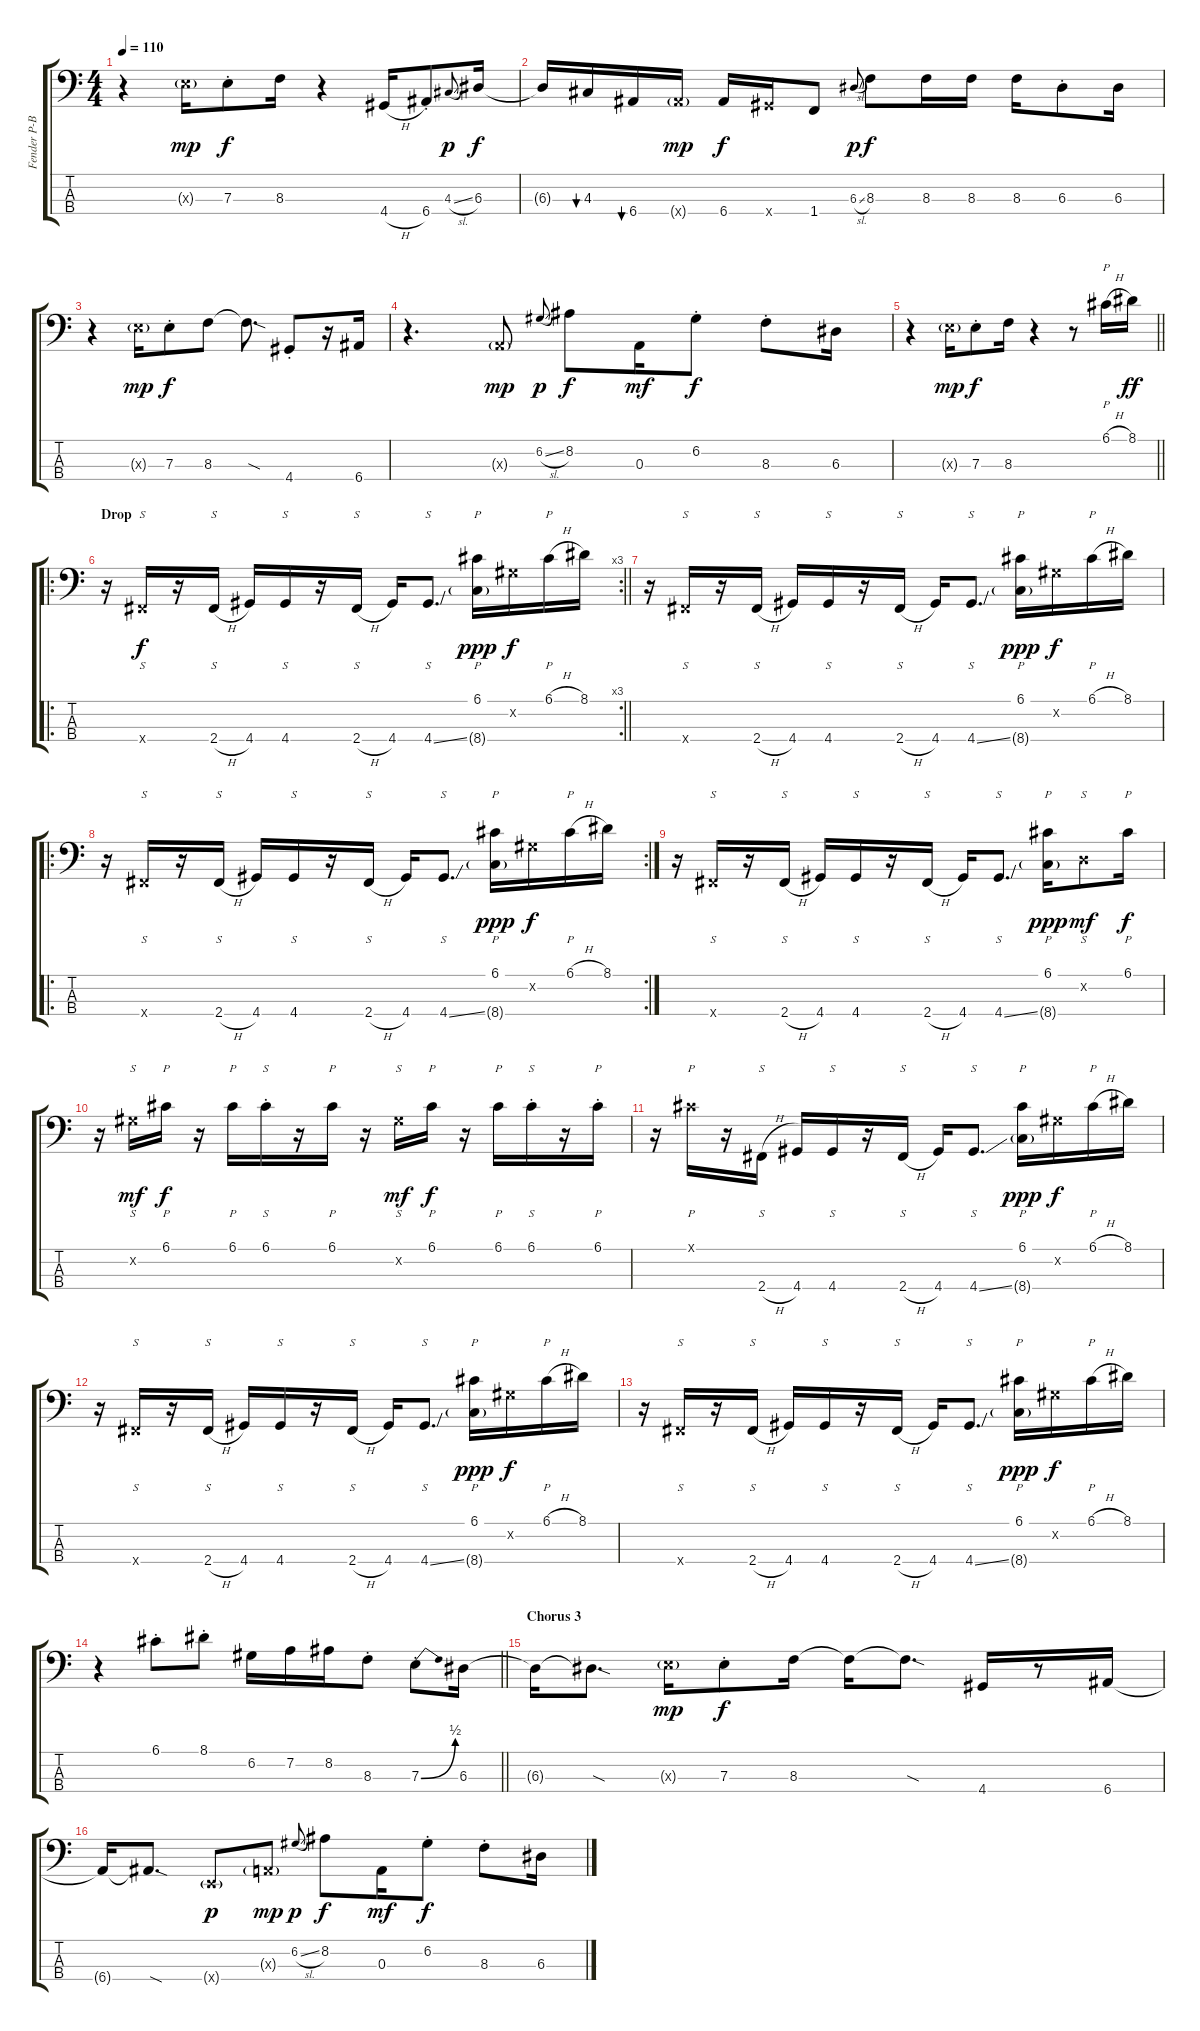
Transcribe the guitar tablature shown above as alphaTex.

\track ("Fender P-Bass (Stuart Zender)" "Fender P-B") {instrument electricbassfinger}
\staff {score tabs}
\tuning (G2 D2 A1 E1) {hide}
\ts (4 4)
\tempo 110
\clef f4
\ks c
r.4{dy f} 7.3{g x}.16{dy mp} 7.3{st}.8{dy f} 8.3.16 r.4 4.4{h}.16 6.4{st}.8 4.3{sl}.8{gr onbeat dy p} 6.3.16{dy f} |
6.3{t}.16 4.3.16{bu 30} 6.4.16{bu 30} 6.4{g x}.16{dy mp} 6.4.16{dy f} 4.4{x}.16 1.4.8 6.3{sl}.8{gr onbeat dy p} 8.3.8{dy f} 8.3.16 8.3.16 8.3.16 6.3{st}.8 6.3.16 |
r.4 7.3{g x}.16{dy mp} 7.3{st}.8{dy f} 8.3.8 8.3{sod t}.8{d} 4.4{st}.8 r.16 6.4.16 |
r.4{d} 0.3{g x}.8{dy mp} 6.2{sl}.8{gr onbeat dy p} 8.2.8{dy f} 0.3.16{dy mf} 6.2{st}.8{dy f} 8.3{st}.8 6.3.16 |
\barLineRight lightlight
r.4 7.3{g x}.16{dy mp} 7.3{st}.8{dy f} 8.3.16 r.4 r.8 6.1{h}.16{p instrument slapbass1} 8.1.16{dy ff} |
\ro
\rc 3
\section ("" "Drop")
\barLineRight lightlight
r.16 2.4{x}.16{s dy f} r.16 2.4{h}.16{s} 4.4.16 4.4.16{s} r.16 2.4{h}.16{s} 4.4.16 4.4{ss}.8{s d} (6.1 8.4{g}).16{p dy ppp} 6.2{x}.16{dy f} 6.1{h}.16{p} 8.1.16 |
r.16 2.4{x}.16{s} r.16 2.4{h}.16{s} 4.4.16 4.4.16{s} r.16 2.4{h}.16{s} 4.4.16 4.4{ss}.8{s d} (6.1 8.4{g}).16{p dy ppp} 6.2{x}.16{dy f} 6.1{h}.16{p} 8.1.16 |
\ro
\rc 2
r.16 2.4{x}.16{s} r.16 2.4{h}.16{s} 4.4.16 4.4.16{s} r.16 2.4{h}.16{s} 4.4.16 4.4{ss}.8{s d} (6.1 8.4{g}).16{p dy ppp} 6.2{x}.16{dy f} 6.1{h}.16{p} 8.1.16 |
r.16 2.4{x}.16{s} r.16 2.4{h}.16{s} 4.4.16 4.4.16{s} r.16 2.4{h}.16{s} 4.4.16 4.4{ss}.8{s d} (6.1 8.4{g}).16{p dy ppp} 0.2{x}.8{s dy mf} 6.1.16{p dy f} |
r.16 6.2{x}.16{s dy mf} 6.1.16{p dy f} r.16 6.1.16{p} 6.1{st}.16{s} r.16 6.1.16{p} r.16 6.2{x}.16{s dy mf} 6.1.16{p dy f} r.16 6.1.16{p} 6.1{st}.16{s} r.16 6.1{st}.16{p} |
r.16 6.1{x}.16{p} r.16 2.4{h}.16{s} 4.4.16 4.4.16{s} r.16 2.4{h}.16{s} 4.4.16 4.4{ss}.8{s d} (6.1 8.4{g}).16{p dy ppp} 6.2{x}.16{dy f} 6.1{h}.16{p} 8.1.16 |
r.16 2.4{x}.16{s} r.16 2.4{h}.16{s} 4.4.16 4.4.16{s} r.16 2.4{h}.16{s} 4.4.16 4.4{ss}.8{s d} (6.1 8.4{g}).16{p dy ppp} 6.2{x}.16{dy f} 6.1{h}.16{p} 8.1.16 |
r.16 2.4{x}.16{s} r.16 2.4{h}.16{s} 4.4.16 4.4.16{s} r.16 2.4{h}.16{s} 4.4.16 4.4{ss}.8{s d} (6.1 8.4{g}).16{p dy ppp} 6.2{x}.16{dy f} 6.1{h}.16{p} 8.1.16 |
\barLineRight lightlight
r.4{instrument electricbassfinger} 6.1{st}.8 8.1{st}.8 6.2.16 7.2.16 8.2.16 8.3{st}.8 7.3{be (bend 0 0 60 2) st}.8 6.3.16 |
\section ("" "Chorus 3")
6.3{t}.16 6.3{sod t}.8{d} 7.3{g x}.16{dy mp} 7.3{st}.8{dy f} 8.3.16 8.3{t}.16 8.3{sod t}.8{d} 4.4.16 r.8 6.4.16 |
6.4{t}.16 6.4{sod t}.8{d} 0.4{g x}.8{dy p} 0.3{g x}.8{dy mp} 6.2{sl}.8{gr onbeat dy p} 8.2.8{dy f} 0.3.16{dy mf} 6.2{st}.8{dy f} 8.3{st}.8 6.3.16
